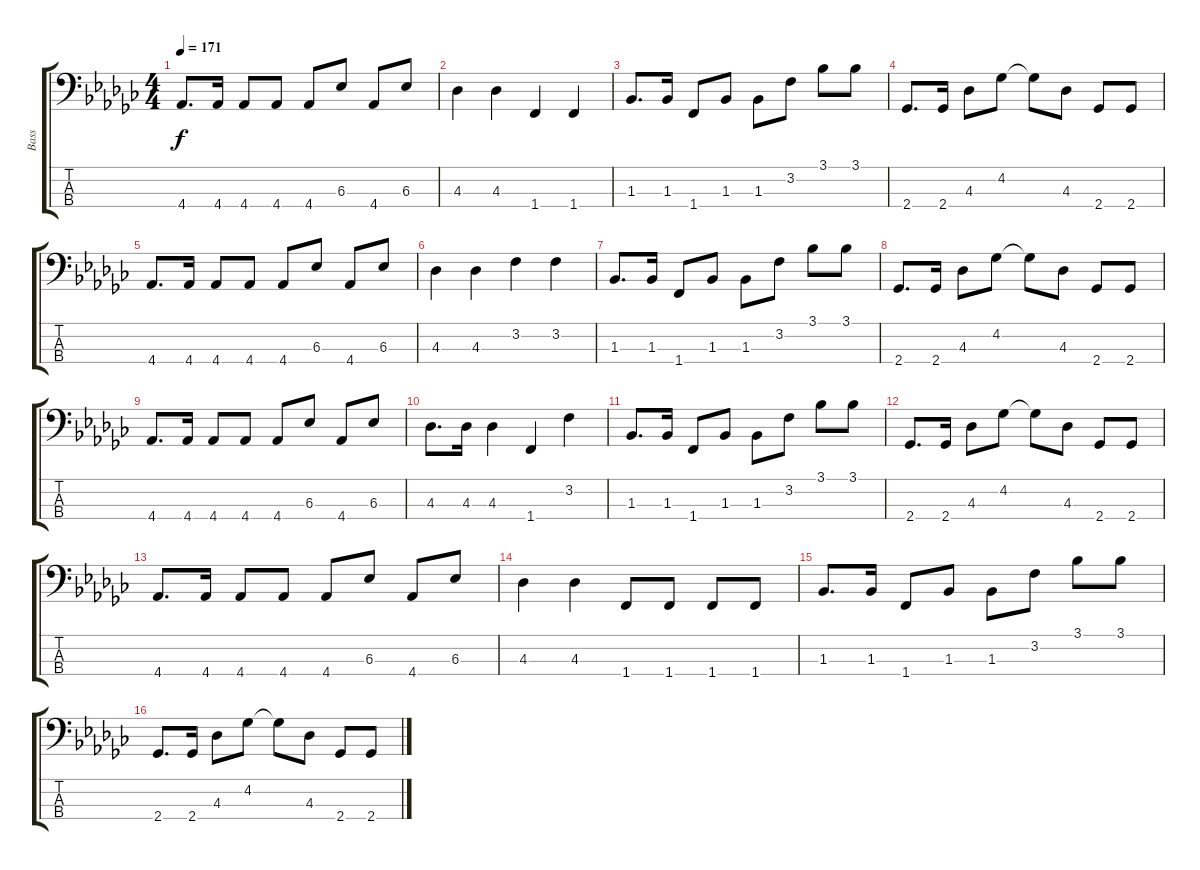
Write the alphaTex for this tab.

\track ("Bass" "Bass") {instrument electricbassfinger}
\staff {score tabs}
\tuning (G2 D2 A1 E1) {hide}
\ts (4 4)
\tempo 171
\clef f4
\ks gb
4.4.8{d dy f} 4.4.16 4.4.8 4.4.8 4.4.8 6.3.8 4.4.8 6.3.8 |
4.3.4 4.3.4 1.4.4 1.4.4 |
1.3.8{d} 1.3.16 1.4.8 1.3.8 1.3.8 3.2.8 3.1.8 3.1.8 |
2.4.8{d} 2.4.16 4.3.8 4.2.8 4.2{t}.8 4.3.8 2.4.8 2.4.8 |
4.4.8{d} 4.4.16 4.4.8 4.4.8 4.4.8 6.3.8 4.4.8 6.3.8 |
4.3.4 4.3.4 3.2.4 3.2.4 |
1.3.8{d} 1.3.16 1.4.8 1.3.8 1.3.8 3.2.8 3.1.8 3.1.8 |
2.4.8{d} 2.4.16 4.3.8 4.2.8 4.2{t}.8 4.3.8 2.4.8 2.4.8 |
4.4.8{d} 4.4.16 4.4.8 4.4.8 4.4.8 6.3.8 4.4.8 6.3.8 |
4.3.8{d} 4.3.16 4.3.4 1.4.4 3.2.4 |
1.3.8{d} 1.3.16 1.4.8 1.3.8 1.3.8 3.2.8 3.1.8 3.1.8 |
2.4.8{d} 2.4.16 4.3.8 4.2.8 4.2{t}.8 4.3.8 2.4.8 2.4.8 |
4.4.8{d} 4.4.16 4.4.8 4.4.8 4.4.8 6.3.8 4.4.8 6.3.8 |
4.3.4 4.3.4 1.4.8 1.4.8 1.4.8 1.4.8 |
1.3.8{d} 1.3.16 1.4.8 1.3.8 1.3.8 3.2.8 3.1.8 3.1.8 |
2.4.8{d} 2.4.16 4.3.8 4.2.8 4.2{t}.8 4.3.8 2.4.8 2.4.8
